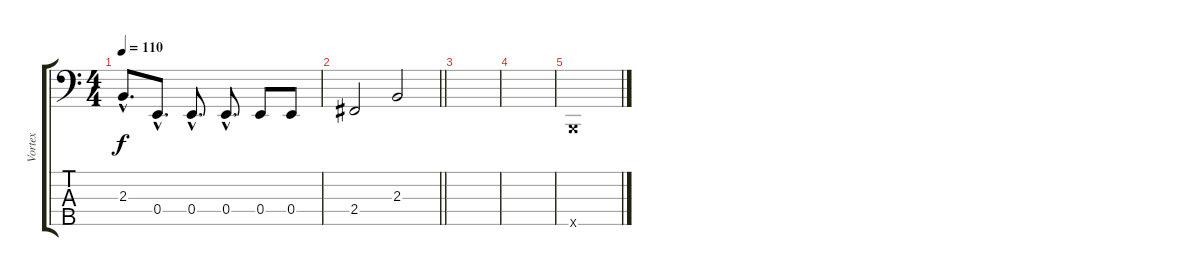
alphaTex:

\track ("Vortex" "Vortex") {instrument electricbassfinger}
\staff {score tabs}
\tuning (G2 D2 A1 E1 B0) {hide}
\ts (4 4)
\tempo 110
\clef f4
\ks c
2.3{hac}.8{d dy f} 0.4{hac}.8{d} 0.4{hac}.8{d} 0.4{hac}.8{d} 0.4.8 0.4.8 |
\barLineRight lightlight
2.4.2 2.3.2 |
|
|
0.5{x}.1
